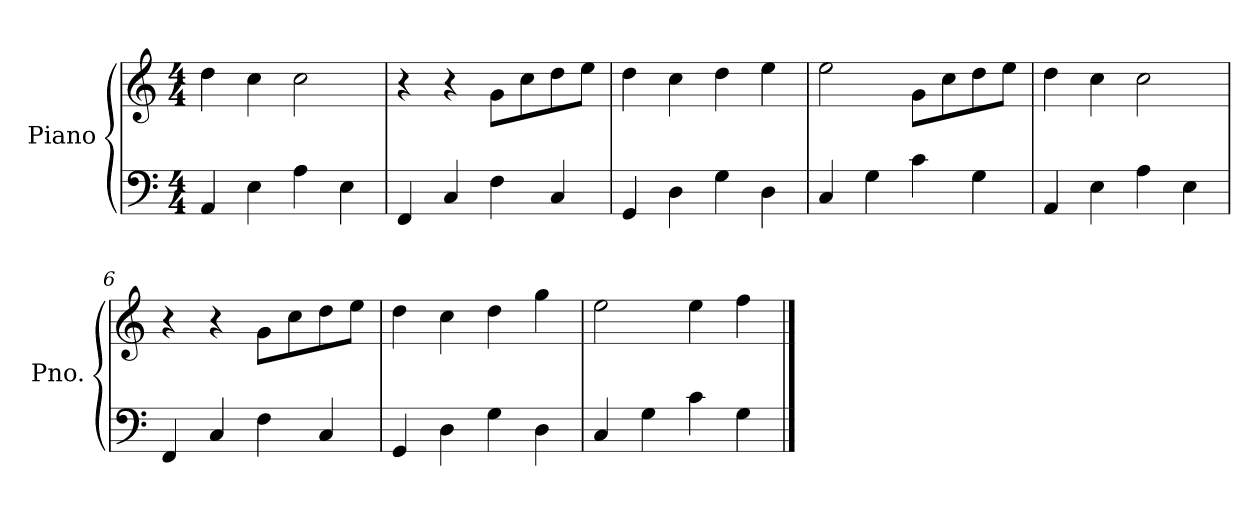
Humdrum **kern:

**kern	**kern
*part1	*part1
*staff2	*staff1
*I"Piano	*
*I'Pno.	*
*clefF4	*clefG2
*k[]	*k[]
*M4/4	*M4/4
=1	=1
4AA</	4dd\
4E<\	4cc\
4A<\	2cc\
4E<\	.
=2	=2
4FF/	4r
4C/	4r
4F\	8g\L
.	8cc\
4C/	8dd\
.	8ee\J
=3	=3
4GG/	4dd\
4D\	4cc\
4G\	4dd\
4D\	4ee\
=4	=4
4C/	2ee\
4G\	.
4c\	8g\L
.	8cc\
4G\	8dd\
.	8ee\J
=5	=5
4AA/	4dd\
4E\	4cc\
4A\	2cc\
4E\	.
=6	=6
4FF/	4r
4C/	4r
4F\	8g\L
.	8cc\
4C/	8dd\
.	8ee\J
=7	=7
4GG/	4dd\
4D\	4cc\
4G\	4dd\
4D\	4gg\
!!LO:LB:g=z
=8	=8
4C/	2ee\
4G\	.
4c\	4ee\
4G\	4ff\
==	==
*-	*-
